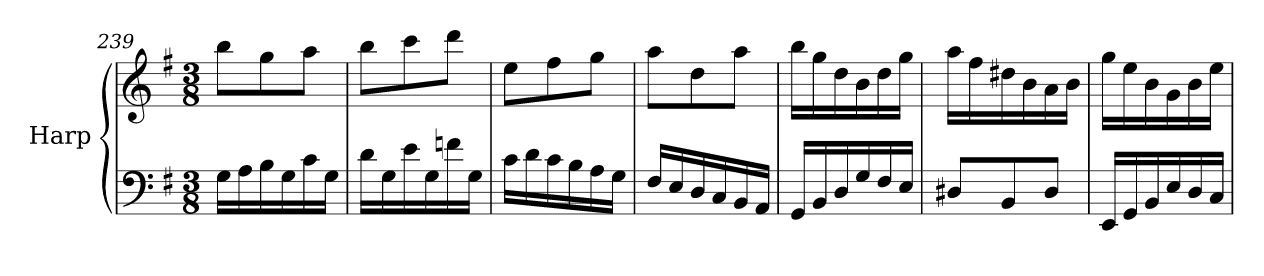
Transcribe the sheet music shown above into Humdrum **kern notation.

**kern	**kern
*part1	*part1
*staff2	*staff1
*I"Harp	*
*I'Hp	*
*clefF4	*clefG2
*k[f#]	*k[f#]
*M3/8	*M3/8
=239	=239
16G\LL	8bb\L
16A\	.
16B\	8gg\
16G\	.
16c\	8aa\J
16G\JJ	.
=240	=240
16d\LL	8bb\L
16G\	.
16e\	8ccc\
16G\	.
16fn\	8ddd\J
16G\JJ	.
=241	=241
16c\LL	8ee\L
16d\	.
16c\	8ff#\
16B\	.
16A\	8gg\J
16G\JJ	.
=242	=242
16F#/LL	8aa\L
16E/	.
16D/	8dd\
16C/	.
16BB/	8aa\J
16AA/JJ	.
=243	=243
16GG/LL	16bb\LL
16BB/	16gg\
16D/	16dd\
16G/	16b\
16F#/	16dd\
16E/JJ	16gg\JJ
=244	=244
8D#X/L	16aa\LL
.	16ff#\
8BB/	16dd#X\
.	16b\
8D#/J	16a\
.	16b\JJ
!!LO:LB:g=z
=245	=245
16EE/LL	16gg\LL
16GG/	16ee\
16BB/	16b\
16E/	16g\
16D/	16b\
16C/JJ	16ee\JJ
=	=
*-	*-
